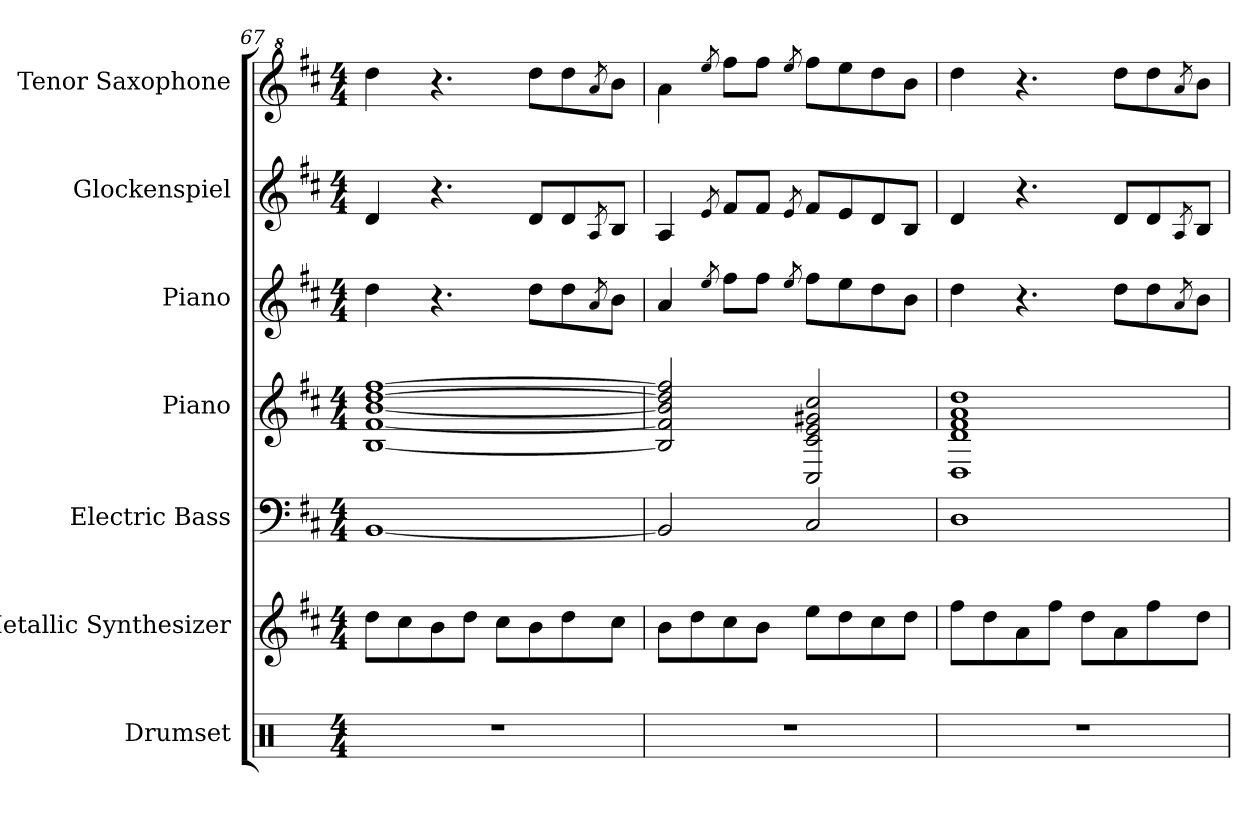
**kern	**kern	**kern	**kern	**kern	**kern	**kern
*part7	*part6	*part5	*part4	*part3	*part2	*part1
*staff7	*staff6	*staff5	*staff4	*staff3	*staff2	*staff1
*I"Drumset	*I"Metallic Synthesizer	*I"Electric Bass	*I"Piano	*I"Piano	*I"Glockenspiel	*I"Tenor Saxophone
*I'D. Set	*I'Synth.	*I'El. B.	*I'Pno.	*I'Pno.	*I'Glock.	*I'T. Sax.
*clefX	*clefG2	*clefF4	*clefG2	*clefG2	*clefG2	*clefG^2
*	*	*ITrd7c12	*	*	*ITrd-14c-24	*ITrd8c14
*k[]	*k[f#c#]	*k[f#c#]	*k[f#c#]	*k[f#c#]	*k[f#c#]	*k[f#c#]
*M4/4	*M4/4	*M4/4	*M4/4	*M4/4	*M4/4	*M4/4
=67	=67	=67	=67	=67	=67	=67
1r	8dd\L	[1BBB	[1B [1f# [1b [1dd [1ff#	4dd\	4ddd/	4dd\
.	8cc#\	.	.	.	.	.
.	8b\	.	.	4.r	4.r	4.r
.	8dd\J	.	.	.	.	.
.	8cc#\L	.	.	.	.	.
.	8b\	.	.	8dd\L	8ddd/L	8dd\L
.	8dd\	.	.	8dd\	8ddd/	8dd\
.	.	.	.	8qa/	8qaa/	8qa/
.	8cc#\J	.	.	8b\J	8bb/J	8b\J
=68	=68	=68	=68	=68	=68	=68
1r	8b\L	2BBB/]	2B/] 2f#/] 2b/] 2dd/] 2ff#/]	4a/	4aa/	4a\
.	8dd\	.	.	.	.	.
.	.	.	.	8qee/	8qeee/	8qee/
.	8cc#\	.	.	8ff#\L	8fff#/L	8ff#\L
.	8b\J	.	.	8ff#\J	8fff#/J	8ff#\J
.	.	.	.	8qee/	8qeee/	8qee/
.	8ee\L	2CC#/	2C#/ 2c#/ 2e/ 2g#X/ 2cc#/	8ff#\L	8fff#/L	8ff#\L
.	8dd\	.	.	8ee\	8eee/	8ee\
.	8cc#\	.	.	8dd\	8ddd/	8dd\
.	8dd\J	.	.	8b\J	8bb/J	8b\J
=69	=69	=69	=69	=69	=69	=69
1r	8ff#\L	1DD	1D 1d 1f# 1a 1dd	4dd\	4ddd/	4dd\
.	8dd\	.	.	.	.	.
.	8a\	.	.	4.r	4.r	4.r
.	8ff#\J	.	.	.	.	.
.	8dd\L	.	.	.	.	.
.	8a\	.	.	8dd\L	8ddd/L	8dd\L
.	8ff#\	.	.	8dd\	8ddd/	8dd\
.	.	.	.	8qa/	8qaa/	8qa/
.	8dd\J	.	.	8b\J	8bb/J	8b\J
=	=	=	=	=	=	=
*-	*-	*-	*-	*-	*-	*-
